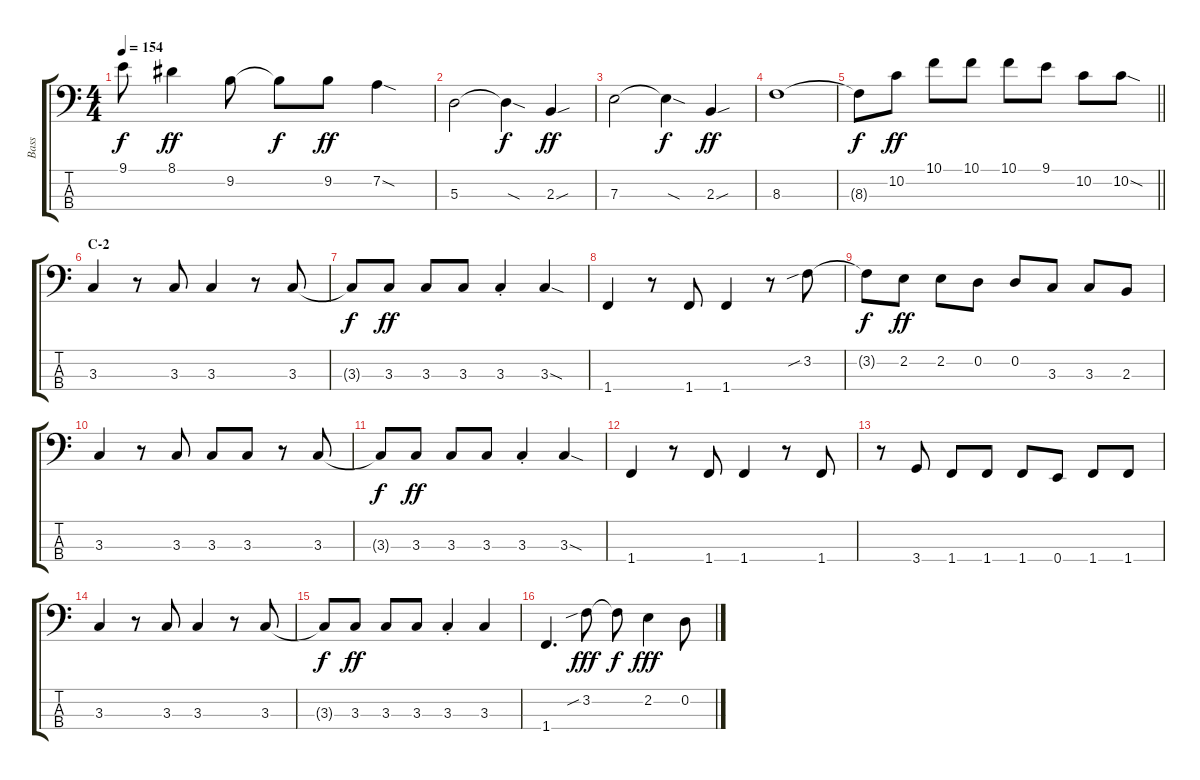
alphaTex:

\track ("Bass" "Bass") {instrument electricbasspick}
\staff {score tabs}
\tuning (G2 D2 A1 E1) {hide}
\ts (4 4)
\tempo 154
\clef f4
\ks c
9.1{t}.8{dy f} 8.1.4{dy ff} 9.2.8 9.2{t}.8{dy f} 9.2.8{dy ff} 7.2{sod}.4 |
5.3.2 5.3{sod t}.4{dy f} 2.3{sou}.4{dy ff} |
7.3.2 7.3{sod t}.4{dy f} 2.3{sou}.4{dy ff} |
8.3.1 |
\barLineRight lightlight
8.3{t}.8{dy f} 10.2.8{dy ff} 10.1.8 10.1.8 10.1.8 9.1.8 10.2.8 10.2{sod}.8 |
\section ("" "C-2")
3.3.4 r.8 3.3.8 3.3.4 r.8 3.3.8 |
3.3{t}.8{dy f} 3.3.8{dy ff} 3.3.8 3.3.8 3.3{st}.4 3.3{sod}.4 |
1.4.4 r.8 1.4.8 1.4.4 r.8 3.2{sib}.8 |
3.2{t}.8{dy f} 2.2.8{dy ff} 2.2.8 0.2.8 0.2.8 3.3.8 3.3.8 2.3.8 |
3.3.4 r.8 3.3.8 3.3.8 3.3.8 r.8 3.3.8 |
3.3{t}.8{dy f} 3.3.8{dy ff} 3.3.8 3.3.8 3.3{st}.4 3.3{sod}.4 |
1.4.4 r.8 1.4.8 1.4.4 r.8 1.4.8 |
r.8 3.4.8 1.4.8 1.4.8 1.4.8 0.4.8 1.4.8 1.4.8 |
3.3.4 r.8 3.3.8 3.3.4 r.8 3.3.8 |
3.3{t}.8{dy f} 3.3.8{dy ff} 3.3.8 3.3.8 3.3{st}.4 3.3.4 |
1.4.4{d} 3.2{sib}.8{dy fff} 3.2{t}.8{dy f} 2.2.4{dy fff} 0.2.8
